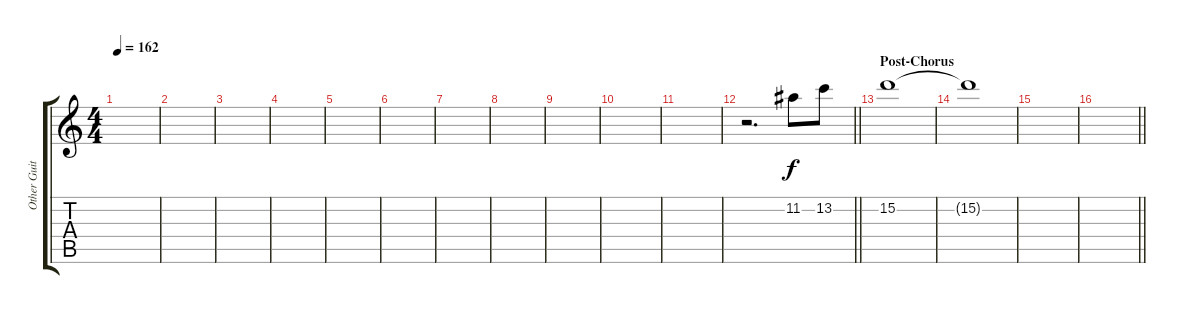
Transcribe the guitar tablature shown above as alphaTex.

\track ("Other Guitar" "Other Guit") {instrument distortionguitar}
\staff {score tabs}
\tuning (E4 B3 G3 D3 A2 D2) {hide}
\ts (4 4)
\tempo 162
\clef g2
\ks c
|
|
|
|
|
|
|
|
|
|
|
\barLineRight lightlight
r.2{d} 11.2.8 13.2.8 |
\section ("" "Post-Chorus")
15.2.1 |
15.2{t}.1 |
|
\barLineRight lightlight
